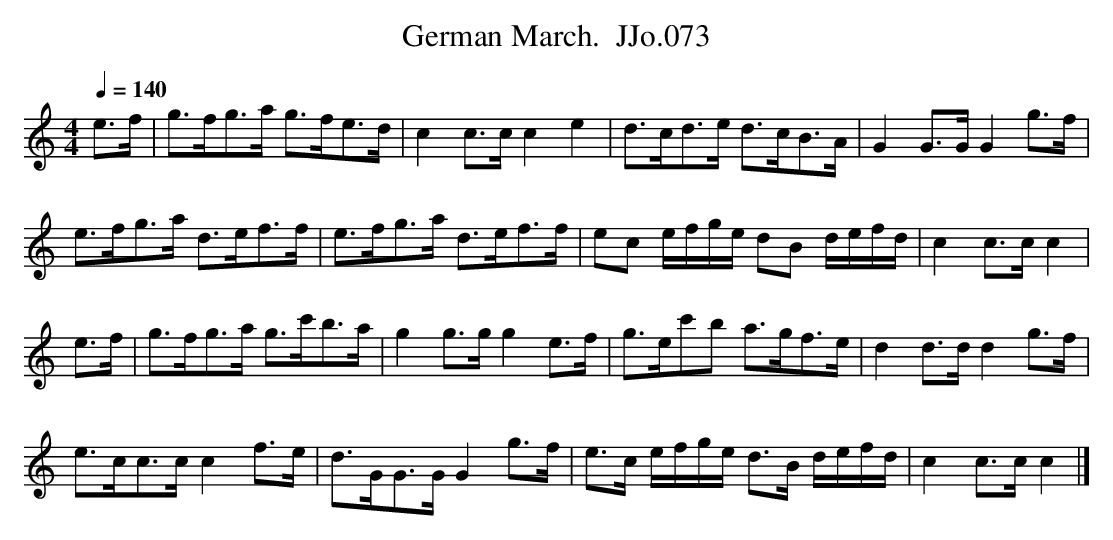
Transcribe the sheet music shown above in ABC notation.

X:1
T:German March.  JJo.073
M:4/4
L:1/8
Q:1/4=140
K:C
e>f|g>fg>a g>fe>d|c2c>cc2e2|d>cd>e d>cB>A|G2G>GG2g>f|
e>fg>a d>ef>f|e>fg>a d>ef>f|ec e/f/g/e/ dB d/e/f/d/|c2c>cc2|
e>f|g>fg>a g>c'b>a|g2g>gg2 e>f|g>ec'b a>gf>e|d2d>dd2g>f|
e>cc>cc2f>e|d>GG>GG2g>f|e>c e/f/g/e/ d>B d/e/f/d/|c2c>cc2|]
